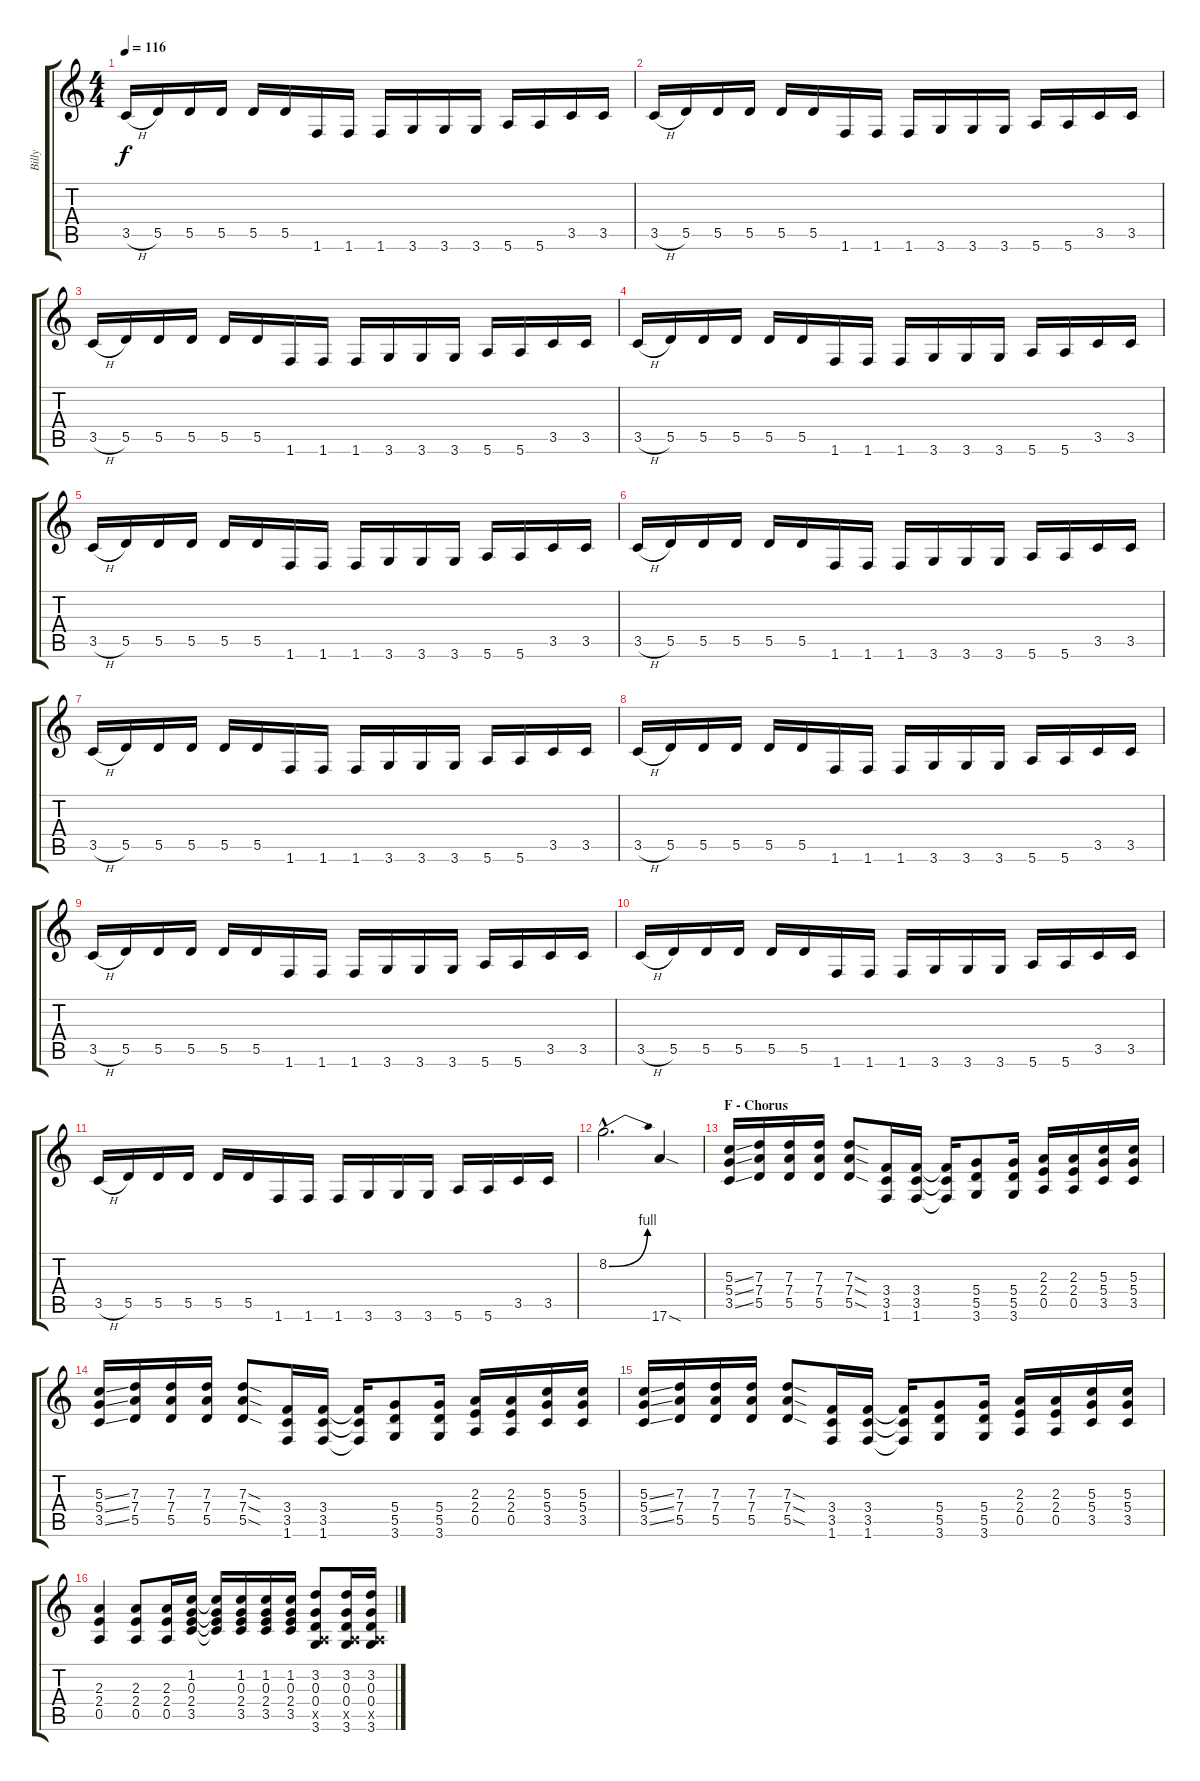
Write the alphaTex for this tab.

\track ("Billy" "Billy") {instrument overdrivenguitar}
\staff {score tabs}
\tuning (E4 B3 G3 D3 A2 E2) {hide}
\ts (4 4)
\tempo 116
\clef g2
\ks c
3.5{h}.16{dy f} 5.5.16 5.5.16 5.5.16 5.5.16 5.5.16 1.6.16 1.6.16 1.6.16 3.6.16 3.6.16 3.6.16 5.6.16 5.6.16 3.5.16 3.5.16 |
3.5{h}.16 5.5.16 5.5.16 5.5.16 5.5.16 5.5.16 1.6.16 1.6.16 1.6.16 3.6.16 3.6.16 3.6.16 5.6.16 5.6.16 3.5.16 3.5.16 |
3.5{h}.16 5.5.16 5.5.16 5.5.16 5.5.16 5.5.16 1.6.16 1.6.16 1.6.16 3.6.16 3.6.16 3.6.16 5.6.16 5.6.16 3.5.16 3.5.16 |
3.5{h}.16 5.5.16 5.5.16 5.5.16 5.5.16 5.5.16 1.6.16 1.6.16 1.6.16 3.6.16 3.6.16 3.6.16 5.6.16 5.6.16 3.5.16 3.5.16 |
3.5{h}.16 5.5.16 5.5.16 5.5.16 5.5.16 5.5.16 1.6.16 1.6.16 1.6.16 3.6.16 3.6.16 3.6.16 5.6.16 5.6.16 3.5.16 3.5.16 |
3.5{h}.16 5.5.16 5.5.16 5.5.16 5.5.16 5.5.16 1.6.16 1.6.16 1.6.16 3.6.16 3.6.16 3.6.16 5.6.16 5.6.16 3.5.16 3.5.16 |
3.5{h}.16 5.5.16 5.5.16 5.5.16 5.5.16 5.5.16 1.6.16 1.6.16 1.6.16 3.6.16 3.6.16 3.6.16 5.6.16 5.6.16 3.5.16 3.5.16 |
3.5{h}.16 5.5.16 5.5.16 5.5.16 5.5.16 5.5.16 1.6.16 1.6.16 1.6.16 3.6.16 3.6.16 3.6.16 5.6.16 5.6.16 3.5.16 3.5.16 |
3.5{h}.16 5.5.16 5.5.16 5.5.16 5.5.16 5.5.16 1.6.16 1.6.16 1.6.16 3.6.16 3.6.16 3.6.16 5.6.16 5.6.16 3.5.16 3.5.16 |
3.5{h}.16 5.5.16 5.5.16 5.5.16 5.5.16 5.5.16 1.6.16 1.6.16 1.6.16 3.6.16 3.6.16 3.6.16 5.6.16 5.6.16 3.5.16 3.5.16 |
3.5{h}.16 5.5.16 5.5.16 5.5.16 5.5.16 5.5.16 1.6.16 1.6.16 1.6.16 3.6.16 3.6.16 3.6.16 5.6.16 5.6.16 3.5.16 3.5.16 |
8.2{be (bend 0 0 60 4) hac}.2{d} 17.6{sod}.4 |
\section ("" "F - Chorus")
(5.3{ss} 5.4{ss} 3.5{ss}).16 (7.3 7.4 5.5).16 (7.3 7.4 5.5).16 (7.3 7.4 5.5).16 (7.3{sod} 7.4{sod} 5.5{sod}).8 (3.4 3.5 1.6).16 (3.4 3.5 1.6).16 (3.4{t} 3.5{t} 1.6{t}).16 (5.4 5.5 3.6).8 (5.4 5.5 3.6).16 (2.3 2.4 0.5).16 (2.3 2.4 0.5).16 (5.3 5.4 3.5).16 (5.3 5.4 3.5).16 |
(5.3{ss} 5.4{ss} 3.5{ss}).16 (7.3 7.4 5.5).16 (7.3 7.4 5.5).16 (7.3 7.4 5.5).16 (7.3{sod} 7.4{sod} 5.5{sod}).8 (3.4 3.5 1.6).16 (3.4 3.5 1.6).16 (3.4{t} 3.5{t} 1.6{t}).16 (5.4 5.5 3.6).8 (5.4 5.5 3.6).16 (2.3 2.4 0.5).16 (2.3 2.4 0.5).16 (5.3 5.4 3.5).16 (5.3 5.4 3.5).16 |
(5.3{ss} 5.4{ss} 3.5{ss}).16 (7.3 7.4 5.5).16 (7.3 7.4 5.5).16 (7.3 7.4 5.5).16 (7.3{sod} 7.4{sod} 5.5{sod}).8 (3.4 3.5 1.6).16 (3.4 3.5 1.6).16 (3.4{t} 3.5{t} 1.6{t}).16 (5.4 5.5 3.6).8 (5.4 5.5 3.6).16 (2.3 2.4 0.5).16 (2.3 2.4 0.5).16 (5.3 5.4 3.5).16 (5.3 5.4 3.5).16 |
(2.3 2.4 0.5).4 (2.3 2.4 0.5).8 (2.3 2.4 0.5).16 (1.2 0.3 2.4 3.5).16 (1.2{t} 0.3{t} 2.4{t} 3.5{t}).16 (1.2 0.3 2.4 3.5).16 (1.2 0.3 2.4 3.5).16 (1.2 0.3 2.4 3.5).16 (3.2 0.3 0.4 0.5{x} 3.6).8 (3.2 0.3 0.4 0.5{x} 3.6).16 (3.2 0.3 0.4 0.5{x} 3.6).16
